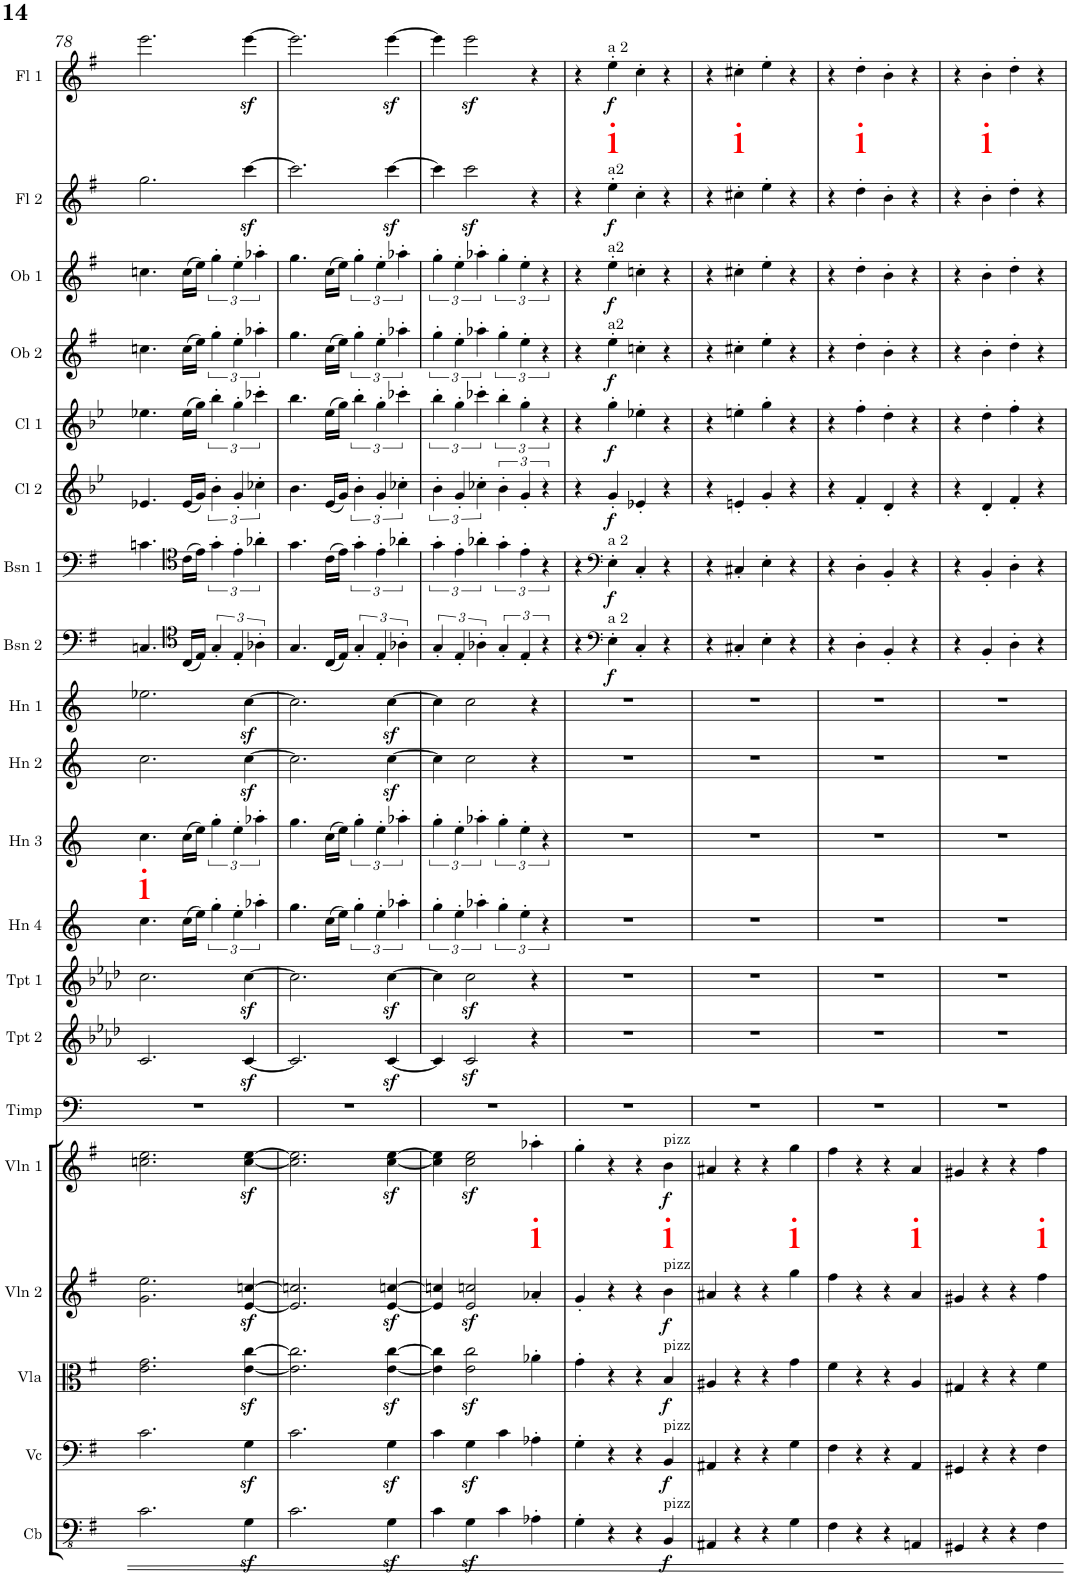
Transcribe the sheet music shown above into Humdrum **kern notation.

**kern	**dynam	**kern	**dynam	**kern	**dynam	**kern	**dynam	**kern	**text	**dynam	**kern	**kern	**kern	**kern	**kern	**text	**kern	**kern	**kern	**dynam	**kern	**dynam	**kern	**dynam	**kern	**dynam	**kern	**dynam	**kern	**dynam	**kern	**dynam	**kern	**text	**dynam
*part20	*part20	*part19	*part19	*part18	*part18	*part17	*part17	*part16	*part16	*part16	*part15	*part14	*part13	*part12	*part11	*part11	*part10	*part9	*part8	*part8	*part7	*part7	*part6	*part6	*part5	*part5	*part4	*part4	*part3	*part3	*part2	*part2	*part1	*part1	*part1
*staff20	*staff20	*staff19	*staff19	*staff18	*staff18	*staff17	*staff17	*staff16	*staff16	*staff16	*staff15	*staff14	*staff13	*staff12	*staff11	*staff11	*staff10	*staff9	*staff8	*staff8	*staff7	*staff7	*staff6	*staff6	*staff5	*staff5	*staff4	*staff4	*staff3	*staff3	*staff2	*staff2	*staff1	*staff1	*staff1
*I"Contrabass	*	*I"Violoncello	*	*I"Viola	*	*I"Violin 2	*	*I"Violin 1	*	*	*I"Timpani	*I"E Trumpet 2	*I"E Trumpet 1	*I"C Horn 4	*I"C Horn 3	*	*I"E Horn 2	*I"E Horn 1	*I"Bassoon 2	*	*I"Bassoon 1	*	*I"A Clarinet 2	*	*I"A Clarinet 1	*	*I"Oboe 2	*	*I"Oboe 1	*	*I"Flute 2	*	*I"Flute 1	*	*
*I'Cb	*	*I'Vc	*	*I'Vla	*	*I'Vln 2	*	*I'Vln 1	*	*	*I'Timp	*I'Tpt 2	*I'Tpt 1	*I'Hn 4	*I'Hn 3	*	*I'Hn 2	*I'Hn 1	*I'Bsn 2	*	*I'Bsn 1	*	*I'Cl 2	*	*I'Cl 1	*	*I'Ob 2	*	*I'Ob 1	*	*I'Fl 2	*	*I'Fl 1	*	*
!!LO:PB:g=z
*clefFv4	*	*clefF4	*	*clefC3	*	*clefG2	*	*clefG2	*	*	*clefF4	*clefG2	*clefG2	*clefG2	*clefG2	*	*clefG2	*clefG2	*clefF4	*	*clefF4	*	*clefG2	*	*clefG2	*	*clefG2	*	*clefG2	*	*clefG2	*	*clefG2	*	*
*	*	*	*	*	*	*	*	*	*	*	*	*Trd-2c-4	*Trd-2c-4	*Trd7c12	*Trd7c12	*	*Trd5c8	*Trd5c8	*	*	*	*	*Trd2c3	*	*Trd2c3	*	*	*	*	*	*	*	*	*	*
*k[f#]	*	*k[f#]	*	*k[f#]	*	*k[f#]	*	*k[f#]	*	*	*k[]	*k[b-e-a-d-]	*k[b-e-a-d-]	*k[]	*k[]	*	*k[]	*k[]	*k[f#]	*	*k[f#]	*	*k[b-e-]	*	*k[b-e-]	*	*k[f#]	*	*k[f#]	*	*k[f#]	*	*k[f#]	*	*
*M2/2	*	*M2/2	*	*M2/2	*	*M2/2	*	*M2/2	*	*	*M2/2	*M2/2	*M2/2	*M2/2	*M2/2	*	*M2/2	*M2/2	*M2/2	*	*M2/2	*	*M2/2	*	*M2/2	*	*M2/2	*	*M2/2	*	*M2/2	*	*M2/2	*	*
*met(c|)	*	*met(c|)	*	*met(c|)	*	*met(c|)	*	*met(c|)	*	*	*met(c|)	*met(c|)	*met(c|)	*met(c|)	*met(c|)	*	*met(c|)	*met(c|)	*met(c|)	*	*met(c|)	*	*met(c|)	*	*met(c|)	*	*met(c|)	*	*met(c|)	*	*met(c|)	*	*met(c|)	*	*
=78	=78	=78	=78	=78	=78	=78	=78	=78	=78	=78	=78	=78	=78	=78	=78	=78	=78	=78	=78	=78	=78	=78	=78	=78	=78	=78	=78	=78	=78	=78	=78	=78	=78	=78	=78
!	!	!	!	!	!	!	!	!	!	!	!	!	!	!	!	!LO:LY:b:color=#FF0000	!	!	!	!	!	!	!	!	!	!	!	!	!	!	!	!	!	!	!
2.C\	.	2.c\	.	2.e\ 2.g\	.	2.g\ 2.ee\	.	2.ccn\ 2.ee\	.	.	1r	2.c/	2.cc\	4.cc\	4.cc\	i	2.cc\	2.ee-X\	4.Cn/	.	4.cn\	.	4.e-X/	.	4.ee-X\	.	4.ccn\	.	4.ccn\	.	2.gg\	.	2.eee\	.	.
*	*	*	*	*	*	*	*	*	*	*	*	*	*	*	*	*	*	*	*clefC4	*	*clefC4	*	*	*	*	*	*	*	*	*	*	*	*	*	*
.	.	.	.	.	.	.	.	.	.	.	.	.	.	(16cc\LL	(16cc\LL	.	.	.	(16C/LL	.	(16c\LL	.	(16e-/LL	.	(16ee-\LL	.	(16cc\LL	.	(16cc\LL	.	.	.	.	.	.
.	.	.	.	.	.	.	.	.	.	.	.	.	.	16ee\JJ)	16ee\JJ)	.	.	.	16E/JJ)	.	16e\JJ)	.	16g/JJ)	.	16gg\JJ)	.	16ee\JJ)	.	16ee\JJ)	.	.	.	.	.	.
.	.	.	.	.	.	.	.	.	.	.	.	.	.	6gg'\	6gg'\	.	.	.	6G'/	.	6g'\	.	6b-'\	.	6bb-'\	.	6gg'\	.	6gg'\	.	.	.	.	.	.
.	.	.	.	.	.	.	.	.	.	.	.	.	.	6ee'\	6ee'\	.	.	.	6E'/	.	6e'\	.	6g'/	.	6gg'\	.	6ee'\	.	6ee'\	.	.	.	.	.	.
4GGz<\	.	4Gz<\	.	[4e\z< [4cc\z<	.	[4e/z< [4ccn/z<	.	[4cc\z< [4ee\z<	.	.	.	[4cz</	[4ccz<\	.	.	.	[4ccz<\	[4ccz<\	.	.	.	.	.	.	.	.	.	.	.	.	[4cccz<\	.	[4eeez<\	.	.
.	.	.	.	.	.	.	.	.	.	.	.	.	.	6aa-X'\	6aa-X'\	.	.	.	6A-X'\	.	6a-X'\	.	6cc-X'\	.	6ccc-X'\	.	6aa-X'\	.	6aa-X'\	.	.	.	.	.	.
=79	=79	=79	=79	=79	=79	=79	=79	=79	=79	=79	=79	=79	=79	=79	=79	=79	=79	=79	=79	=79	=79	=79	=79	=79	=79	=79	=79	=79	=79	=79	=79	=79	=79	=79	=79
2.C\	.	2.c\	.	2.e\] 2.cc\]	.	2.e/] 2.ccn/]	.	2.cc\] 2.ee\]	.	.	1r	2.c/]	2.cc\]	4.gg\	4.gg\	.	2.cc\]	2.cc\]	4.G/	.	4.g\	.	4.b-\	.	4.bb-\	.	4.gg\	.	4.gg\	.	2.ccc\]	.	2.eee\]	.	.
.	.	.	.	.	.	.	.	.	.	.	.	.	.	(16cc\LL	(16cc\LL	.	.	.	(16C/LL	.	(16c\LL	.	(16e-/LL	.	(16ee-\LL	.	(16cc\LL	.	(16cc\LL	.	.	.	.	.	.
.	.	.	.	.	.	.	.	.	.	.	.	.	.	16ee\JJ)	16ee\JJ)	.	.	.	16E/JJ)	.	16e\JJ)	.	16g/JJ)	.	16gg\JJ)	.	16ee\JJ)	.	16ee\JJ)	.	.	.	.	.	.
.	.	.	.	.	.	.	.	.	.	.	.	.	.	6gg'\	6gg'\	.	.	.	6G'/	.	6g'\	.	6b-'\	.	6bb-'\	.	6gg'\	.	6gg'\	.	.	.	.	.	.
.	.	.	.	.	.	.	.	.	.	.	.	.	.	6ee'\	6ee'\	.	.	.	6E'/	.	6e'\	.	6g'/	.	6gg'\	.	6ee'\	.	6ee'\	.	.	.	.	.	.
4GGz<\	.	4Gz<\	.	[4e\z< [4cc\z<	.	[4e/z< [4ccn/z<	.	[4cc\z< [4ee\z<	.	.	.	[4cz</	[4ccz<\	.	.	.	[4ccz<\	[4ccz<\	.	.	.	.	.	.	.	.	.	.	.	.	[4cccz<\	.	[4eeez<\	.	.
.	.	.	.	.	.	.	.	.	.	.	.	.	.	6aa-X'\	6aa-X'\	.	.	.	6A-X'\	.	6a-X'\	.	6cc-X'\	.	6ccc-X'\	.	6aa-X'\	.	6aa-X'\	.	.	.	.	.	.
=80	=80	=80	=80	=80	=80	=80	=80	=80	=80	=80	=80	=80	=80	=80	=80	=80	=80	=80	=80	=80	=80	=80	=80	=80	=80	=80	=80	=80	=80	=80	=80	=80	=80	=80	=80
4C\	.	4c\	.	4e\] 4cc\]	.	4e/] 4ccn/]	.	4cc\] 4ee\]	.	.	1r	4c/]	4cc\]	6gg'\	6gg'\	.	4cc\]	4cc\]	6G'/	.	6g'\	.	6b-'\	.	6bb-'\	.	6gg'\	.	6gg'\	.	4ccc\]	.	4eee\]	.	.
.	.	.	.	.	.	.	.	.	.	.	.	.	.	6ee'\	6ee'\	.	.	.	6E'/	.	6e'\	.	6g'/	.	6gg'\	.	6ee'\	.	6ee'\	.	.	.	.	.	.
4GGz<\	.	4Gz<\	.	2e\z< 2cc\z<	.	2e/z< 2ccn/z<	.	2cc\z< 2ee\z<	.	.	.	2cz</	2ccz<\	.	.	.	2cc\	2cc\	.	.	.	.	.	.	.	.	.	.	.	.	2cccz<\	.	2eeez<\	.	.
.	.	.	.	.	.	.	.	.	.	.	.	.	.	6aa-X'\	6aa-X'\	.	.	.	6A-X'\	.	6a-X'\	.	6cc-X'\	.	6ccc-X'\	.	6aa-X'\	.	6aa-X'\	.	.	.	.	.	.
4C\	.	4c\	.	.	.	.	.	.	.	.	.	.	.	6gg'\	6gg'\	.	.	.	6G'/	.	6g'\	.	6b-'\	.	6bb-'\	.	6gg'\	.	6gg'\	.	.	.	.	.	.
.	.	.	.	.	.	.	.	.	.	.	.	.	.	6ee'\	6ee'\	.	.	.	6E'/	.	6e'\	.	6g'/	.	6gg'\	.	6ee'\	.	6ee'\	.	.	.	.	.	.
!	!	!	!	!	!	!	!	!	!LO:LY:b:color=#FF0000	!	!	!	!	!	!	!	!	!	!	!	!	!	!	!	!	!	!	!	!	!	!	!	!	!	!
4AA-X'\	.	4A-X'\	.	4a-X'\	.	4a-X'/	.	4aa-X'\	i	.	.	4r	4r	.	.	.	4r	4r	.	.	.	.	.	.	.	.	.	.	.	.	4r	.	4r	.	.
.	.	.	.	.	.	.	.	.	.	.	.	.	.	6r	6r	.	.	.	6r	.	6r	.	6r	.	6r	.	6r	.	6r	.	.	.	.	.	.
=81	=81	=81	=81	=81	=81	=81	=81	=81	=81	=81	=81	=81	=81	=81	=81	=81	=81	=81	=81	=81	=81	=81	=81	=81	=81	=81	=81	=81	=81	=81	=81	=81	=81	=81	=81
4GG'\	.	4G'\	.	4g'\	.	4g'/	.	4gg'\	.	.	1r	1r	1r	1r	1r	.	1r	1r	4r	.	4r	.	4r	.	4r	.	4r	.	4r	.	4r	.	4r	.	.
*	*	*	*	*	*	*	*	*	*	*	*	*	*	*	*	*	*	*	*clefF4	*	*clefF4	*	*	*	*	*	*	*	*	*	*	*	*	*	*
!	!	!	!	!	!	!	!	!	!	!	!	!	!	!	!	!	!	!	!	!	!	!	!	!	!	!	!	!	!	!	!	!	!LO:TX:a:t=a 2	!	!
!	!	!	!	!	!	!	!	!	!	!	!	!	!	!	!	!	!	!	!	!	!	!	!	!	!	!	!	!	!	!	!LO:TX:a:t=a2	!	!	!	!
!	!	!	!	!	!	!	!	!	!	!	!	!	!	!	!	!	!	!	!	!	!	!	!	!	!	!	!	!	!LO:TX:a:t=a2	!	!	!	!	!	!
!	!	!	!	!	!	!	!	!	!	!	!	!	!	!	!	!	!	!	!	!	!	!	!	!	!	!	!LO:TX:a:t=a2	!	!	!	!	!	!	!	!
!	!	!	!	!	!	!	!	!	!	!	!	!	!	!	!	!	!	!	!	!	!LO:TX:a:t=a 2	!	!	!	!	!	!	!	!	!	!	!	!	!	!
!	!	!	!	!	!	!	!	!	!	!	!	!	!	!	!	!	!	!	!LO:TX:a:t=a 2	!	!	!	!	!	!	!	!	!	!	!	!	!	!	!	!
!	!	!	!	!	!	!	!	!	!	!	!	!	!	!	!	!	!	!	!	!LO:DY:b	!	!LO:DY:b	!	!LO:DY:b	!	!LO:DY:b	!	!LO:DY:b	!	!LO:DY:b	!	!LO:DY:b	!	!LO:LY:b:color=#FF0000	!LO:DY:b
4r	.	4r	.	4r	.	4r	.	4r	.	.	.	.	.	.	.	.	.	.	4E'\	f	4E'\	f	4g'/	f	4gg'\	f	4ee'\	f	4ee'\	f	4ee'\	f	4ee'\	i	f
4r	.	4r	.	4r	.	4r	.	4r	.	.	.	.	.	.	.	.	.	.	4C'/	.	4C'/	.	4e-X'/	.	4ee-X'\	.	4ccn'\	.	4ccn'\	.	4cc'\	.	4cc'\	.	.
!	!	!	!	!	!	!	!	!LO:TX:a:t=pizz	!	!	!	!	!	!	!	!	!	!	!	!	!	!	!	!	!	!	!	!	!	!	!	!	!	!	!
!	!	!	!	!	!	!LO:TX:a:t=pizz	!	!	!	!	!	!	!	!	!	!	!	!	!	!	!	!	!	!	!	!	!	!	!	!	!	!	!	!	!
!	!	!	!	!LO:TX:a:t=pizz	!	!	!	!	!	!	!	!	!	!	!	!	!	!	!	!	!	!	!	!	!	!	!	!	!	!	!	!	!	!	!
!	!	!LO:TX:a:t=pizz	!	!	!	!	!	!	!	!	!	!	!	!	!	!	!	!	!	!	!	!	!	!	!	!	!	!	!	!	!	!	!	!	!
!LO:TX:a:t=pizz	!	!	!	!	!	!	!	!	!	!	!	!	!	!	!	!	!	!	!	!	!	!	!	!	!	!	!	!	!	!	!	!	!	!	!
!	!LO:DY:b	!	!LO:DY:b	!	!LO:DY:b	!	!LO:DY:b	!	!LO:LY:b:color=#FF0000	!LO:DY:b	!	!	!	!	!	!	!	!	!	!	!	!	!	!	!	!	!	!	!	!	!	!	!	!	!
4BBB/	f	4BB/	f	4B/	f	4b\	f	4b\	i	f	.	.	.	.	.	.	.	.	4r	.	4r	.	4r	.	4r	.	4r	.	4r	.	4r	.	4r	.	.
=82	=82	=82	=82	=82	=82	=82	=82	=82	=82	=82	=82	=82	=82	=82	=82	=82	=82	=82	=82	=82	=82	=82	=82	=82	=82	=82	=82	=82	=82	=82	=82	=82	=82	=82	=82
4AAA#X/	.	4AA#X/	.	4A#X/	.	4a#X/	.	4a#X/	.	.	1r	1r	1r	1r	1r	.	1r	1r	4r	.	4r	.	4r	.	4r	.	4r	.	4r	.	4r	.	4r	.	.
!	!	!	!	!	!	!	!	!	!	!	!	!	!	!	!	!	!	!	!	!	!	!	!	!	!	!	!	!	!	!	!	!	!	!LO:LY:b:color=#FF0000	!
4r	.	4r	.	4r	.	4r	.	4r	.	.	.	.	.	.	.	.	.	.	4C#X'/	.	4C#X'/	.	4en'/	.	4een'\	.	4cc#X'\	.	4cc#X'\	.	4cc#X'\	.	4cc#X'\	i	.
4r	.	4r	.	4r	.	4r	.	4r	.	.	.	.	.	.	.	.	.	.	4E'\	.	4E'\	.	4g'/	.	4gg'\	.	4ee'\	.	4ee'\	.	4ee'\	.	4ee'\	.	.
!	!	!	!	!	!	!	!	!	!LO:LY:b:color=#FF0000	!	!	!	!	!	!	!	!	!	!	!	!	!	!	!	!	!	!	!	!	!	!	!	!	!	!
4GG\	.	4G\	.	4g\	.	4gg\	.	4gg\	i	.	.	.	.	.	.	.	.	.	4r	.	4r	.	4r	.	4r	.	4r	.	4r	.	4r	.	4r	.	.
=83	=83	=83	=83	=83	=83	=83	=83	=83	=83	=83	=83	=83	=83	=83	=83	=83	=83	=83	=83	=83	=83	=83	=83	=83	=83	=83	=83	=83	=83	=83	=83	=83	=83	=83	=83
4FF#\	.	4F#\	.	4f#\	.	4ff#\	.	4ff#\	.	.	1r	1r	1r	1r	1r	.	1r	1r	4r	.	4r	.	4r	.	4r	.	4r	.	4r	.	4r	.	4r	.	.
!	!	!	!	!	!	!	!	!	!	!	!	!	!	!	!	!	!	!	!	!	!	!	!	!	!	!	!	!	!	!	!	!	!	!LO:LY:b:color=#FF0000	!
4r	.	4r	.	4r	.	4r	.	4r	.	.	.	.	.	.	.	.	.	.	4D'\	.	4D'\	.	4f'/	.	4ff'\	.	4dd'\	.	4dd'\	.	4dd'\	.	4dd'\	i	.
4r	.	4r	.	4r	.	4r	.	4r	.	.	.	.	.	.	.	.	.	.	4BB'/	.	4BB'/	.	4d'/	.	4dd'\	.	4b'\	.	4b'\	.	4b'\	.	4b'\	.	.
!	!	!	!	!	!	!	!	!	!LO:LY:b:color=#FF0000	!	!	!	!	!	!	!	!	!	!	!	!	!	!	!	!	!	!	!	!	!	!	!	!	!	!
4AAAn/	.	4AA/	.	4A/	.	4a/	.	4a/	i	.	.	.	.	.	.	.	.	.	4r	.	4r	.	4r	.	4r	.	4r	.	4r	.	4r	.	4r	.	.
=84	=84	=84	=84	=84	=84	=84	=84	=84	=84	=84	=84	=84	=84	=84	=84	=84	=84	=84	=84	=84	=84	=84	=84	=84	=84	=84	=84	=84	=84	=84	=84	=84	=84	=84	=84
4GGG#X/	.	4GG#X/	.	4G#X/	.	4g#X/	.	4g#X/	.	.	1r	1r	1r	1r	1r	.	1r	1r	4r	.	4r	.	4r	.	4r	.	4r	.	4r	.	4r	.	4r	.	.
!	!	!	!	!	!	!	!	!	!	!	!	!	!	!	!	!	!	!	!	!	!	!	!	!	!	!	!	!	!	!	!	!	!	!LO:LY:b:color=#FF0000	!
4r	.	4r	.	4r	.	4r	.	4r	.	.	.	.	.	.	.	.	.	.	4BB'/	.	4BB'/	.	4d'/	.	4dd'\	.	4b'\	.	4b'\	.	4b'\	.	4b'\	i	.
4r	.	4r	.	4r	.	4r	.	4r	.	.	.	.	.	.	.	.	.	.	4D'\	.	4D'\	.	4f'/	.	4ff'\	.	4dd'\	.	4dd'\	.	4dd'\	.	4dd'\	.	.
!	!	!	!	!	!	!	!	!	!LO:LY:b:color=#FF0000	!	!	!	!	!	!	!	!	!	!	!	!	!	!	!	!	!	!	!	!	!	!	!	!	!	!
4FF#\	.	4F#\	.	4f#\	.	4ff#\	.	4ff#\	i	.	.	.	.	.	.	.	.	.	4r	.	4r	.	4r	.	4r	.	4r	.	4r	.	4r	.	4r	.	.
=	=	=	=	=	=	=	=	=	=	=	=	=	=	=	=	=	=	=	=	=	=	=	=	=	=	=	=	=	=	=	=	=	=	=	=
*-	*-	*-	*-	*-	*-	*-	*-	*-	*-	*-	*-	*-	*-	*-	*-	*-	*-	*-	*-	*-	*-	*-	*-	*-	*-	*-	*-	*-	*-	*-	*-	*-	*-	*-	*-
